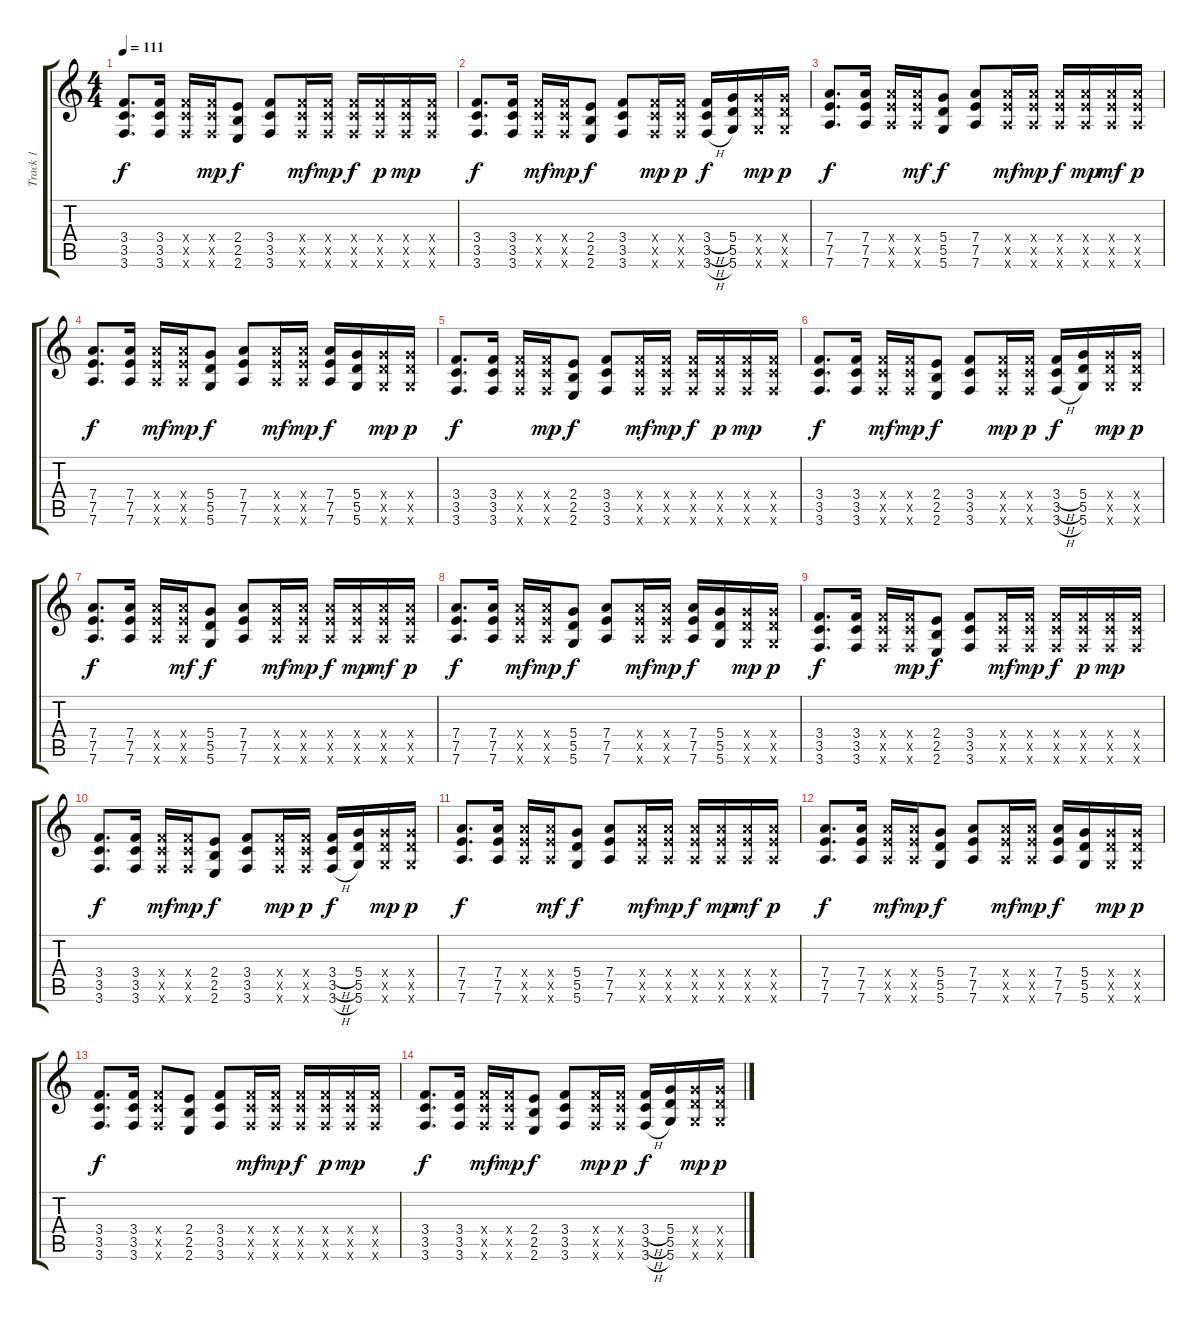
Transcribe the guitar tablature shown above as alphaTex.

\track ("Track 1" "Track 1") {instrument acousticguitarsteel}
\staff {score tabs}
\tuning (E4 B3 G3 D3 A2 D2) {hide}
\ts (4 4)
\tempo 111
\clef g2
\ks c
(3.4 3.5 3.6).8{d dy f} (3.4 3.5 3.6).16 (3.4{x} 3.5{x} 3.6{x}).16 (3.4{x} 3.5{x} 3.6{x}).16{dy mp} (2.4 2.5 2.6).8{dy f} (3.4 3.5 3.6).8 (3.4{x} 3.5{x} 3.6{x}).16{dy mf} (3.4{x} 3.5{x} 3.6{x}).16{dy mp} (3.4{x} 3.5{x} 3.6{x}).16{dy f} (3.4{x} 3.5{x} 3.6{x}).16{dy p} (3.4{x} 3.5{x} 3.6{x}).16{dy mp} (3.4{x} 3.5{x} 3.6{x}).16 |
(3.4 3.5 3.6).8{d dy f} (3.4 3.5 3.6).16 (3.4{x} 3.5{x} 3.6{x}).16{dy mf} (3.4{x} 3.5{x} 3.6{x}).16{dy mp} (2.4 2.5 2.6).8{dy f} (3.4 3.5 3.6).8 (3.4{x} 3.5{x} 3.6{x}).16{dy mp} (3.4{x} 3.5{x} 3.6{x}).16{dy p} (3.4{h} 3.5{h} 3.6{h}).16{dy f} (5.4 5.5 5.6).16 (5.4{x} 5.5{x} 5.6{x}).16{dy mp} (5.4{x} 5.5{x} 5.6{x}).16{dy p} |
(7.4 7.5 7.6).8{d dy f} (7.4 7.5 7.6).16 (7.4{x} 7.5{x} 7.6{x}).16 (7.4{x} 7.5{x} 7.6{x}).16{dy mf} (5.4 5.5 5.6).8{dy f} (7.4 7.5 7.6).8 (7.4{x} 7.5{x} 7.6{x}).16{dy mf} (7.4{x} 7.5{x} 7.6{x}).16{dy mp} (7.4{x} 7.5{x} 7.6{x}).16{dy f} (7.4{x} 7.5{x} 7.6{x}).16{dy mp} (7.4{x} 7.5{x} 7.6{x}).16{dy mf} (7.4{x} 7.5{x} 7.6{x}).16{dy p} |
(7.4 7.5 7.6).8{d dy f} (7.4 7.5 7.6).16 (7.4{x} 7.5{x} 7.6{x}).16{dy mf} (7.4{x} 7.5{x} 7.6{x}).16{dy mp} (5.4 5.5 5.6).8{dy f} (7.4 7.5 7.6).8 (7.4{x} 7.5{x} 7.6{x}).16{dy mf} (7.4{x} 7.5{x} 7.6{x}).16{dy mp} (7.4 7.5 7.6).16{dy f} (5.4 5.5 5.6).16 (5.4{x} 5.5{x} 5.6{x}).16{dy mp} (5.4{x} 5.5{x} 5.6{x}).16{dy p} |
(3.4 3.5 3.6).8{d dy f} (3.4 3.5 3.6).16 (3.4{x} 3.5{x} 3.6{x}).16 (3.4{x} 3.5{x} 3.6{x}).16{dy mp} (2.4 2.5 2.6).8{dy f} (3.4 3.5 3.6).8 (3.4{x} 3.5{x} 3.6{x}).16{dy mf} (3.4{x} 3.5{x} 3.6{x}).16{dy mp} (3.4{x} 3.5{x} 3.6{x}).16{dy f} (3.4{x} 3.5{x} 3.6{x}).16{dy p} (3.4{x} 3.5{x} 3.6{x}).16{dy mp} (3.4{x} 3.5{x} 3.6{x}).16 |
(3.4 3.5 3.6).8{d dy f} (3.4 3.5 3.6).16 (3.4{x} 3.5{x} 3.6{x}).16{dy mf} (3.4{x} 3.5{x} 3.6{x}).16{dy mp} (2.4 2.5 2.6).8{dy f} (3.4 3.5 3.6).8 (3.4{x} 3.5{x} 3.6{x}).16{dy mp} (3.4{x} 3.5{x} 3.6{x}).16{dy p} (3.4{h} 3.5{h} 3.6{h}).16{dy f} (5.4 5.5 5.6).16 (5.4{x} 5.5{x} 5.6{x}).16{dy mp} (5.4{x} 5.5{x} 5.6{x}).16{dy p} |
(7.4 7.5 7.6).8{d dy f} (7.4 7.5 7.6).16 (7.4{x} 7.5{x} 7.6{x}).16 (7.4{x} 7.5{x} 7.6{x}).16{dy mf} (5.4 5.5 5.6).8{dy f} (7.4 7.5 7.6).8 (7.4{x} 7.5{x} 7.6{x}).16{dy mf} (7.4{x} 7.5{x} 7.6{x}).16{dy mp} (7.4{x} 7.5{x} 7.6{x}).16{dy f} (7.4{x} 7.5{x} 7.6{x}).16{dy mp} (7.4{x} 7.5{x} 7.6{x}).16{dy mf} (7.4{x} 7.5{x} 7.6{x}).16{dy p} |
(7.4 7.5 7.6).8{d dy f} (7.4 7.5 7.6).16 (7.4{x} 7.5{x} 7.6{x}).16{dy mf} (7.4{x} 7.5{x} 7.6{x}).16{dy mp} (5.4 5.5 5.6).8{dy f} (7.4 7.5 7.6).8 (7.4{x} 7.5{x} 7.6{x}).16{dy mf} (7.4{x} 7.5{x} 7.6{x}).16{dy mp} (7.4 7.5 7.6).16{dy f} (5.4 5.5 5.6).16 (5.4{x} 5.5{x} 5.6{x}).16{dy mp} (5.4{x} 5.5{x} 5.6{x}).16{dy p} |
(3.4 3.5 3.6).8{d dy f} (3.4 3.5 3.6).16 (3.4{x} 3.5{x} 3.6{x}).16 (3.4{x} 3.5{x} 3.6{x}).16{dy mp} (2.4 2.5 2.6).8{dy f} (3.4 3.5 3.6).8 (3.4{x} 3.5{x} 3.6{x}).16{dy mf} (3.4{x} 3.5{x} 3.6{x}).16{dy mp} (3.4{x} 3.5{x} 3.6{x}).16{dy f} (3.4{x} 3.5{x} 3.6{x}).16{dy p} (3.4{x} 3.5{x} 3.6{x}).16{dy mp} (3.4{x} 3.5{x} 3.6{x}).16 |
(3.4 3.5 3.6).8{d dy f} (3.4 3.5 3.6).16 (3.4{x} 3.5{x} 3.6{x}).16{dy mf} (3.4{x} 3.5{x} 3.6{x}).16{dy mp} (2.4 2.5 2.6).8{dy f} (3.4 3.5 3.6).8 (3.4{x} 3.5{x} 3.6{x}).16{dy mp} (3.4{x} 3.5{x} 3.6{x}).16{dy p} (3.4{h} 3.5{h} 3.6{h}).16{dy f} (5.4 5.5 5.6).16 (5.4{x} 5.5{x} 5.6{x}).16{dy mp} (5.4{x} 5.5{x} 5.6{x}).16{dy p} |
(7.4 7.5 7.6).8{d dy f} (7.4 7.5 7.6).16 (7.4{x} 7.5{x} 7.6{x}).16 (7.4{x} 7.5{x} 7.6{x}).16{dy mf} (5.4 5.5 5.6).8{dy f} (7.4 7.5 7.6).8 (7.4{x} 7.5{x} 7.6{x}).16{dy mf} (7.4{x} 7.5{x} 7.6{x}).16{dy mp} (7.4{x} 7.5{x} 7.6{x}).16{dy f} (7.4{x} 7.5{x} 7.6{x}).16{dy mp} (7.4{x} 7.5{x} 7.6{x}).16{dy mf} (7.4{x} 7.5{x} 7.6{x}).16{dy p} |
(7.4 7.5 7.6).8{d dy f} (7.4 7.5 7.6).16 (7.4{x} 7.5{x} 7.6{x}).16{dy mf} (7.4{x} 7.5{x} 7.6{x}).16{dy mp} (5.4 5.5 5.6).8{dy f} (7.4 7.5 7.6).8 (7.4{x} 7.5{x} 7.6{x}).16{dy mf} (7.4{x} 7.5{x} 7.6{x}).16{dy mp} (7.4 7.5 7.6).16{dy f} (5.4 5.5 5.6).16 (5.4{x} 5.5{x} 5.6{x}).16{dy mp} (5.4{x} 5.5{x} 5.6{x}).16{dy p} |
(3.4 3.5 3.6).8{d dy f} (3.4 3.5 3.6).16 (3.4{x} 3.5{x} 3.6{x}).8 (2.4 2.5 2.6).8 (3.4 3.5 3.6).8 (3.4{x} 3.5{x} 3.6{x}).16{dy mf} (3.4{x} 3.5{x} 3.6{x}).16{dy mp} (3.4{x} 3.5{x} 3.6{x}).16{dy f} (3.4{x} 3.5{x} 3.6{x}).16{dy p} (3.4{x} 3.5{x} 3.6{x}).16{dy mp} (3.4{x} 3.5{x} 3.6{x}).16 |
(3.4 3.5 3.6).8{d dy f} (3.4 3.5 3.6).16 (3.4{x} 3.5{x} 3.6{x}).16{dy mf} (3.4{x} 3.5{x} 3.6{x}).16{dy mp} (2.4 2.5 2.6).8{dy f} (3.4 3.5 3.6).8 (3.4{x} 3.5{x} 3.6{x}).16{dy mp} (3.4{x} 3.5{x} 3.6{x}).16{dy p} (3.4{h} 3.5{h} 3.6{h}).16{dy f} (5.4 5.5 5.6).16 (5.4{x} 5.5{x} 5.6{x}).16{dy mp} (5.4{x} 5.5{x} 5.6{x}).16{dy p}
